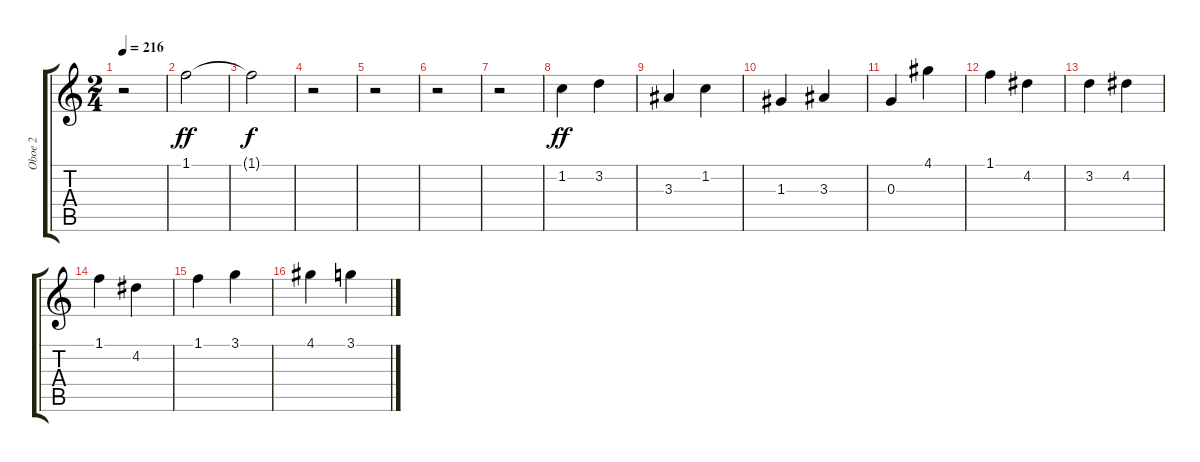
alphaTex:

\track ("Oboe 2" "Oboe 2") {instrument acousticguitarnylon}
\staff {score tabs}
\tuning (E4 B3 G3 D3 A2 E2) {hide}
\ts (2 4)
\tempo 216
\clef g2
\ks c
r.2{dy f} |
1.1.2{dy ff} |
1.1{t}.2{dy f} |
r.2 |
r.2 |
r.2 |
r.2 |
1.2.4{dy ff} 3.2.4 |
3.3.4 1.2.4 |
1.3.4 3.3.4 |
0.3.4 4.1.4 |
1.1.4 4.2.4 |
3.2.4 4.2.4 |
1.1.4 4.2.4 |
1.1.4 3.1.4 |
4.1.4 3.1.4
